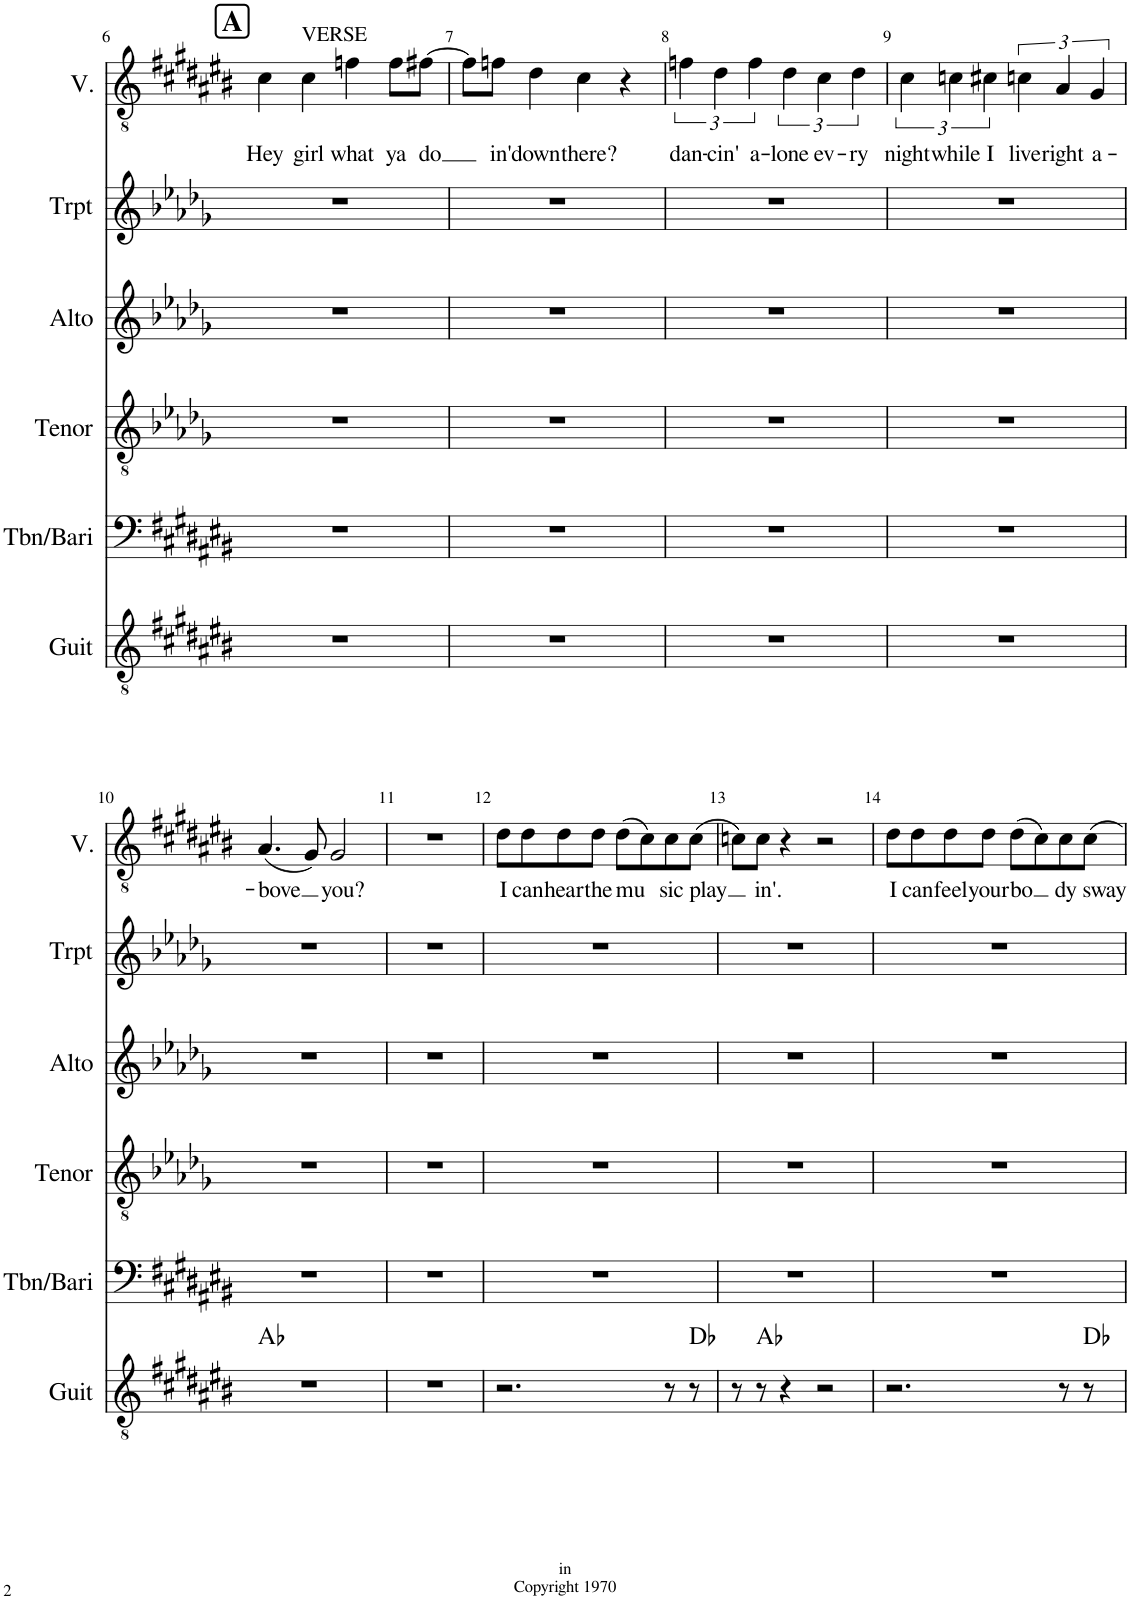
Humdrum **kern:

**kern	**harte	**kern	**kern	**kern	**kern	**kern	**text
*part6	*part6	*part5	*part4	*part3	*part2	*part1	*part1
*staff6	*	*staff5	*staff4	*staff3	*staff2	*staff1	*staff1
*I"Guit	*	*I"Tbn/Bari	*I"Tenor	*I"Alto	*I"Trpt	*I"Vocal	*
*I'Guit	*	*I'Tbn/Bari	*I'Tenor	*I'Alto	*I'Trpt	*I'V.	*
!!LO:PB:g=z
*clefGv2	*	*clefF4	*clefGv2	*clefG2	*clefG2	*clefGv2	*
*	*	*	*ITrd8c14	*ITrd5c9	*ITrd1c2	*	*
*k[f#c#g#d#a#e#b#]	*	*k[f#c#g#d#a#e#b#]	*k[b-e-a-d-g-]	*k[b-e-a-d-g-]	*k[b-e-a-d-g-]	*k[f#c#g#d#a#e#b#]	*
*M4/4	*	*M4/4	*M4/4	*M4/4	*M4/4	*M4/4	*
!!LO:REH:place=s1:a:B:cj:fs=14:t=A
=6	=6	=6	=6	=6	=6	=6	=6
!	!	!	!	!	!	!	!LO:LY:b
1r	.	1r	1r	1r	1r	4c#\	Hey
!	!	!	!	!	!	!LO:TX:a:t=VERSE	!
!	!	!	!	!	!	!	!LO:LY:b
.	.	.	.	.	.	4c#\	girl
!	!	!	!	!	!	!	!LO:LY:b
.	.	.	.	.	.	4fn\	what
!	!	!	!	!	!	!	!LO:LY:b
.	.	.	.	.	.	8f\L	ya
!	!	!	!	!	!	!	!LO:LY:b
.	.	.	.	.	.	[8f#X\J	do
=7	=7	=7	=7	=7	=7	=7	=7
1r	.	1r	1r	1r	1r	8f#\L]	.
!	!	!	!	!	!	!	!LO:LY:b
.	.	.	.	.	.	8fn\J	in'
!	!	!	!	!	!	!	!LO:LY:b
.	.	.	.	.	.	4d#\	down
!	!	!	!	!	!	!	!LO:LY:b
.	.	.	.	.	.	4c#\	there?
.	.	.	.	.	.	4r	.
=8	=8	=8	=8	=8	=8	=8	=8
!	!	!	!	!	!	!	!LO:LY:b
1r	.	1r	1r	1r	1r	6fn\	dan-
!	!	!	!	!	!	!	!LO:LY:b
.	.	.	.	.	.	6d#\	-cin'
!	!	!	!	!	!	!	!LO:LY:b
.	.	.	.	.	.	6f\	a-
!	!	!	!	!	!	!	!LO:LY:b
.	.	.	.	.	.	6d#\	-lone
!	!	!	!	!	!	!	!LO:LY:b
.	.	.	.	.	.	6c#\	ev-
!	!	!	!	!	!	!	!LO:LY:b
.	.	.	.	.	.	6d#\	-ry
=9	=9	=9	=9	=9	=9	=9	=9
!	!	!	!	!	!	!	!LO:LY:b
1r	.	1r	1r	1r	1r	6c#\	night
!	!	!	!	!	!	!	!LO:LY:b
.	.	.	.	.	.	6cn\	while
!	!	!	!	!	!	!	!LO:LY:b
.	.	.	.	.	.	6c#X\	I
!	!	!	!	!	!	!	!LO:LY:b
.	.	.	.	.	.	6cn\	live
!	!	!	!	!	!	!	!LO:LY:b
.	.	.	.	.	.	6A#/	right
!	!	!	!	!	!	!	!LO:LY:b
.	.	.	.	.	.	6G#/	a-
!!LO:LB:g=z
=10	=10	=10	=10	=10	=10	=10	=10
!	!	!	!	!	!	!	!LO:LY:b
1r	Ab:maj	1r	1r	1r	1r	(4.A#/	-bove
.	.	.	.	.	.	8G#/)	.
!	!	!	!	!	!	!	!LO:LY:b
.	.	.	.	.	.	2G#/	you?
=11	=11	=11	=11	=11	=11	=11	=11
1r	.	1r	1r	1r	1r	1r	.
=12	=12	=12	=12	=12	=12	=12	=12
!	!	!	!	!	!	!	!LO:LY:b
2.r	.	1r	1r	1r	1r	8d#\L	I
!	!	!	!	!	!	!	!LO:LY:b
.	.	.	.	.	.	8d#\	can
!	!	!	!	!	!	!	!LO:LY:b
.	.	.	.	.	.	8d#\	hear
!	!	!	!	!	!	!	!LO:LY:b
.	.	.	.	.	.	8d#\J	the
!	!	!	!	!	!	!	!LO:LY:b
.	.	.	.	.	.	(8d#\L	-mu
.	.	.	.	.	.	8c#\)	.
!	!	!	!	!	!	!	!LO:LY:b
8r	.	.	.	.	.	8c#\	sic
!	!	!	!	!	!	!	!LO:LY:b
8r	Db:maj	.	.	.	.	(8c#\J	play
=13	=13	=13	=13	=13	=13	=13	=13
8r	.	1r	1r	1r	1r	8cn\L)	.
!	!	!	!	!	!	!	!LO:LY:b
8r	Ab:maj	.	.	.	.	8c\J	in'.
4r	.	.	.	.	.	4r	.
2r	.	.	.	.	.	2r	.
=14	=14	=14	=14	=14	=14	=14	=14
!	!	!	!	!	!	!	!LO:LY:b
2.r	.	1r	1r	1r	1r	8d#\L	I
!	!	!	!	!	!	!	!LO:LY:b
.	.	.	.	.	.	8d#\	can
!	!	!	!	!	!	!	!LO:LY:b
.	.	.	.	.	.	8d#\	feel
!	!	!	!	!	!	!	!LO:LY:b
.	.	.	.	.	.	8d#\J	your
!	!	!	!	!	!	!	!LO:LY:b
.	.	.	.	.	.	(8d#\L	bo
.	.	.	.	.	.	8c#\)	.
!	!	!	!	!	!	!	!LO:LY:b
8r	.	.	.	.	.	8c#\	dy
!	!	!	!	!	!	!	!LO:LY:b
8r	Db:maj	.	.	.	.	8c#\J	sway
=	=	=	=	=	=	=	=
*-	*-	*-	*-	*-	*-	*-	*-
